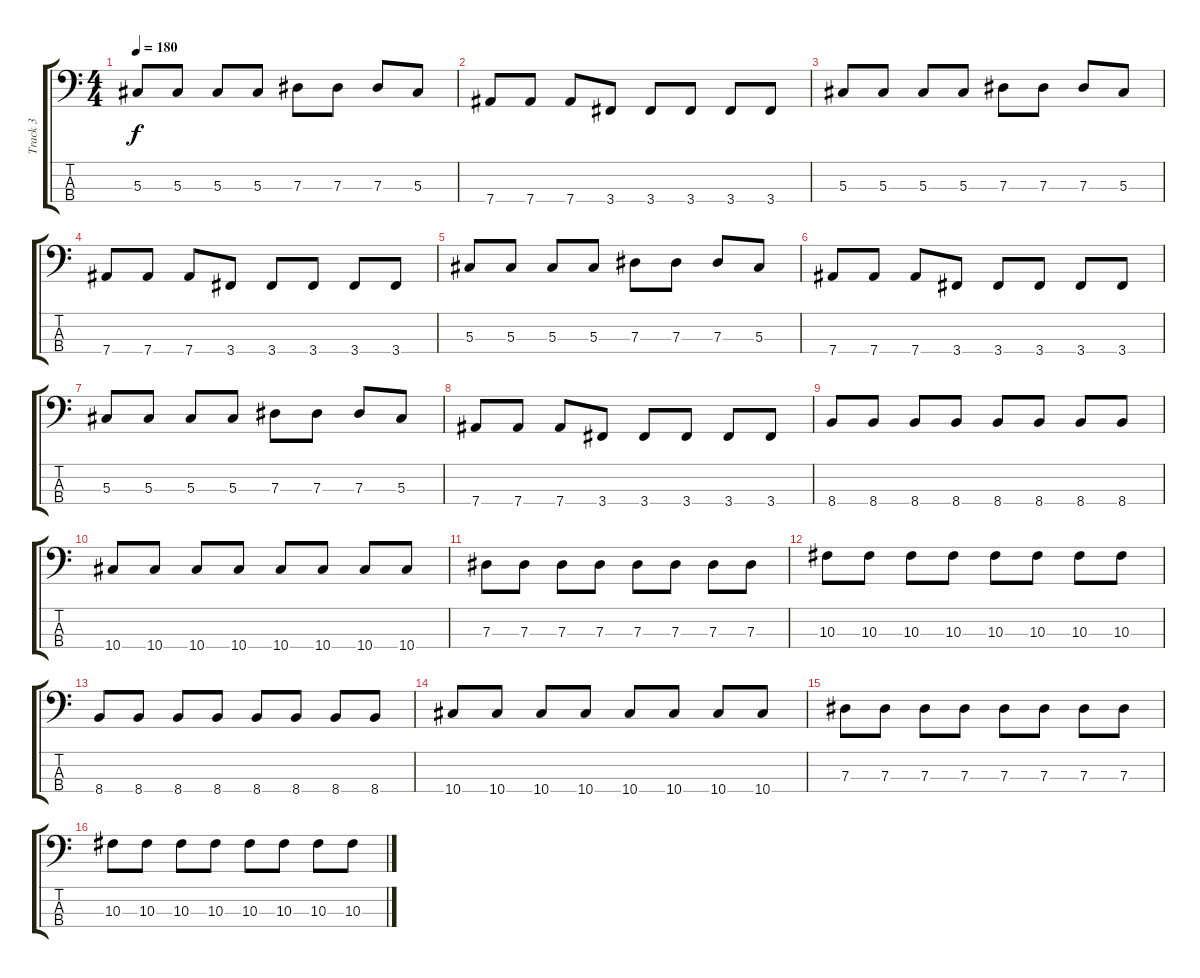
\track ("Track 3" "Track 3") {instrument acousticguitarnylon}
\staff {score tabs}
\tuning (Gb2 Db2 Ab1 Eb1) {hide}
\ts (4 4)
\tempo 180
\clef f4
\ks c
5.3.8{dy f} 5.3.8 5.3.8 5.3.8 7.3.8 7.3.8 7.3.8 5.3.8 |
7.4.8 7.4.8 7.4.8 3.4.8 3.4.8 3.4.8 3.4.8 3.4.8 |
5.3.8 5.3.8 5.3.8 5.3.8 7.3.8 7.3.8 7.3.8 5.3.8 |
7.4.8 7.4.8 7.4.8 3.4.8 3.4.8 3.4.8 3.4.8 3.4.8 |
5.3.8 5.3.8 5.3.8 5.3.8 7.3.8 7.3.8 7.3.8 5.3.8 |
7.4.8 7.4.8 7.4.8 3.4.8 3.4.8 3.4.8 3.4.8 3.4.8 |
5.3.8 5.3.8 5.3.8 5.3.8 7.3.8 7.3.8 7.3.8 5.3.8 |
7.4.8 7.4.8 7.4.8 3.4.8 3.4.8 3.4.8 3.4.8 3.4.8 |
8.4.8 8.4.8 8.4.8 8.4.8 8.4.8 8.4.8 8.4.8 8.4.8 |
10.4.8 10.4.8 10.4.8 10.4.8 10.4.8 10.4.8 10.4.8 10.4.8 |
7.3.8 7.3.8 7.3.8 7.3.8 7.3.8 7.3.8 7.3.8 7.3.8 |
10.3.8 10.3.8 10.3.8 10.3.8 10.3.8 10.3.8 10.3.8 10.3.8 |
8.4.8 8.4.8 8.4.8 8.4.8 8.4.8 8.4.8 8.4.8 8.4.8 |
10.4.8 10.4.8 10.4.8 10.4.8 10.4.8 10.4.8 10.4.8 10.4.8 |
7.3.8 7.3.8 7.3.8 7.3.8 7.3.8 7.3.8 7.3.8 7.3.8 |
10.3.8 10.3.8 10.3.8 10.3.8 10.3.8 10.3.8 10.3.8 10.3.8
